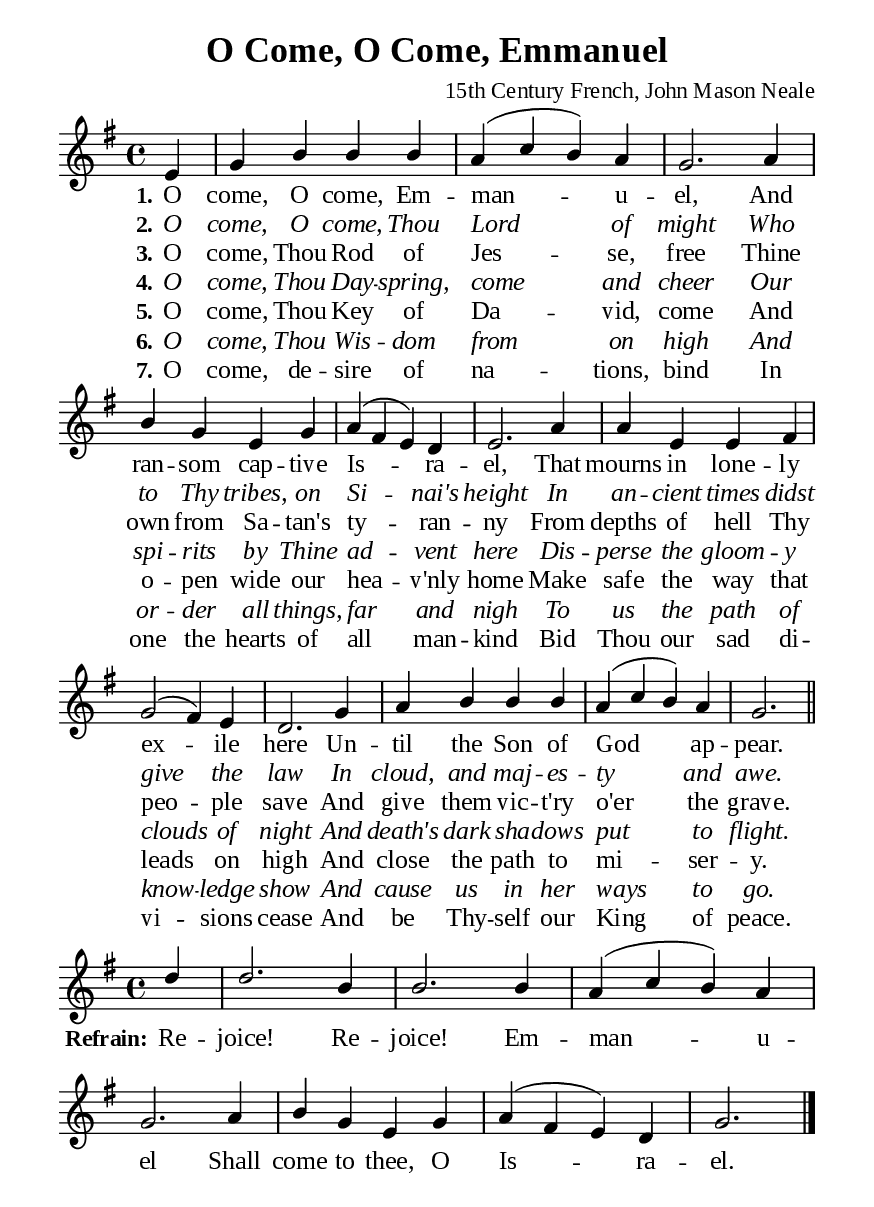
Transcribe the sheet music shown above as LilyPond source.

\version "2.18.2"

\header {
  title = "O Come, O Come, Emmanuel"
  composer = "15th Century French, John Mason Neale"
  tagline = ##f
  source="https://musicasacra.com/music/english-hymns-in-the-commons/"
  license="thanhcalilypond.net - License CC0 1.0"
}

global= {
  % \override Score.BarNumber.break-visibility = #all-visible
  \key e \minor
  \time 4/4
  \override Score.BarNumber.break-visibility = ##(#f #f #f)
}

\paper {
  #(set-paper-size "a5")
  top-margin = 10\mm
  bottom-marign = 10\mm
  left-margin = 10\mm
  right-margin = 10\mm
  indent = #0
  #(define fonts
	 (make-pango-font-tree "Liberation Serif"
	 		       "Liberation Serif"
			       "Liberation Serif"
			       (/ 20 20)))
}

printItalic = \with {
  \override LyricText.font-shape = #'italic
}

% Soparno Verse music
musicVerseSoprano = \relative c' {
  \partial 4 e4 |
  %{ 01 %} g b b b |
  %{ 02 %} a (c b) a |
  %{ 03 %} g2. a4 |
  %{ 04 %} b g e g |
  %{ 05 %} a (fis e) d |
  %{ 06 %} e2. a4 |
  %{ 07 %} a e e fis |
  %{ 08 %} g2 (fis4) e |
  %{ 09 %} d2. g4 |
  %{ 10 %} a b b b |
  %{ 11 %} a (c b) a | g2. \bar "||"
}

% Soprano chorus music
musicChorusSoprano = \relative c' {
  \set Score.currentBarNumber = #12
  \partial 4 d'4 |
  %{ 12 %} d2. b4 |
  %{ 13 %} b2. b4 |
  %{ 14 %} a (c b) a |
  %{ 15 %} g2. a4 |
  %{ 16 %} b g e g |
  %{ 17 %} a (fis e) d | g2. \bar "|."
}

% Verse lyrics
lyricVerseOne = \lyricmode {
  \set stanza = #"1."
  O come, O come, Em  -- man -- u -- el,
  And ran -- som cap -- tive Is -- ra -- el,
  That mourns in lone -- ly ex -- ile here
  Un -- til the Son of God ap -- pear.
}

lyricVerseTwo = \lyricmode {
  \set stanza = #"2."
  O come, O come, Thou Lord of might
  Who to Thy tribes, on Si -- nai's height
  In an -- cient times didst give the law
  In cloud, and maj -- es -- ty and awe.
}

lyricVerseThree = \lyricmode {
  \set stanza = #"3."
  O come, Thou Rod of Jes -- se, free
  Thine own from Sa -- tan's ty -- ran -- ny
  From depths of hell Thy peo -- ple save
  And give them vic -- t'ry o'er the grave.
}

lyricVerseFour = \lyricmode {
  \set stanza = #"4."
  O come, Thou Day -- spring, come and cheer
  Our spi -- rits by Thine ad -- vent here
  Dis -- perse the gloom -- y clouds of night
  And death's dark sha -- dows put to flight.
}

lyricVerseFive = \lyricmode {
  \set stanza = #"5."
  O come, Thou Key of Da -- vid, come
  And o -- pen wide our hea -- v'nly home
  Make safe the way that leads on high
  And close the path to mi -- ser -- y.
}

lyricVerseSix = \lyricmode {
  \set stanza = #"6."
  O come, Thou Wis -- dom from on high
  And or -- der all things, far and nigh
  To us the path of know -- ledge show
  And cause us in her ways to go.
}

lyricVerseSeven = \lyricmode {
  \set stanza = #"7."
  O come, de -- sire of na -- tions, bind
  In one the hearts of all man -- kind
  Bid Thou our sad di -- vi -- sions cease
  And be Thy -- self our King of peace.
}

% 11. Chorus lyrics
lyricChorus = \lyricmode {
  \set stanza = #"Refrain:"
  Re -- joice! Re -- joice! Em  -- man -- u -- el
  Shall come to thee, O Is -- ra -- el.
}

% Layout
\score {
    \new ChoirStaff <<
      \new Staff <<
        \clef "treble"
        \new Voice = "sopranos" {
          \voiceOne \global \stemUp \slurUp \musicVerseSoprano
        }
      >>
      \new Lyrics \lyricsto sopranos \lyricVerseOne
      \new Lyrics \printItalic \lyricsto sopranos \lyricVerseTwo
      \new Lyrics \lyricsto sopranos \lyricVerseThree
      \new Lyrics \printItalic \lyricsto sopranos \lyricVerseFour
      \new Lyrics \lyricsto sopranos \lyricVerseFive
      \new Lyrics \printItalic \lyricsto sopranos \lyricVerseSix
      \new Lyrics \lyricsto sopranos \lyricVerseSeven
    >>
}

\score {
    \new ChoirStaff <<
      \new Staff <<
        \clef "treble"
        \new Voice = "sopranos" {
          \voiceOne \global \stemUp \slurUp \musicChorusSoprano
        }
      >>
      \new Lyrics \lyricsto sopranos \lyricChorus
    >>
}
